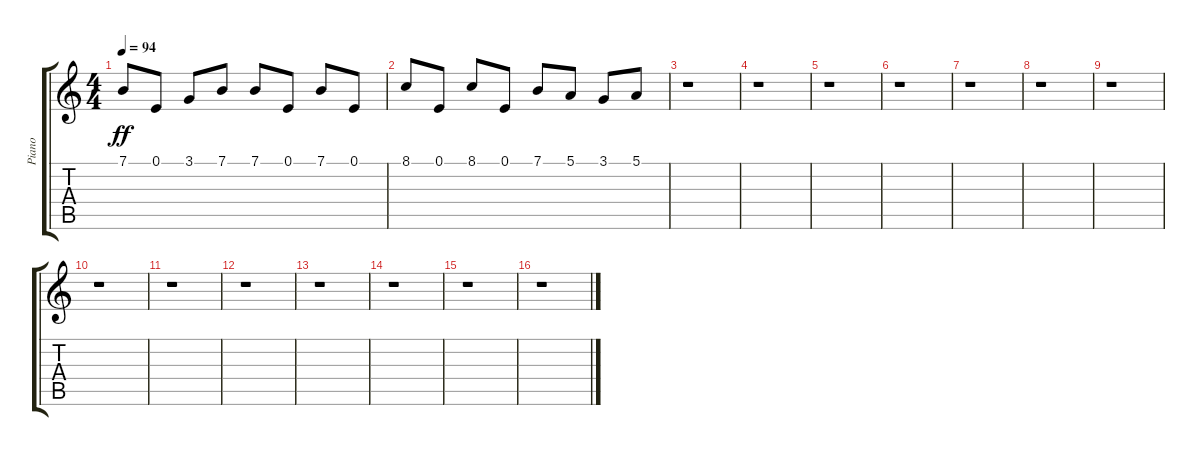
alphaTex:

\track ("Piano" "Piano") {instrument acousticgrandpiano}
\staff {score tabs}
\tuning (E4 B3 G3 D3 A2 E2) {hide}
\ts (4 4)
\tempo 94
\clef g2
\ks c
7.1.8{dy ff} 0.1.8 3.1.8 7.1.8 7.1.8 0.1.8 7.1.8 0.1.8 |
8.1.8 0.1.8 8.1.8 0.1.8 7.1.8 5.1.8 3.1.8 5.1.8 |
r.1 |
r.1 |
r.1 |
r.1 |
r.1 |
r.1 |
r.1 |
r.1 |
r.1 |
r.1 |
r.1 |
r.1 |
r.1 |
r.1
